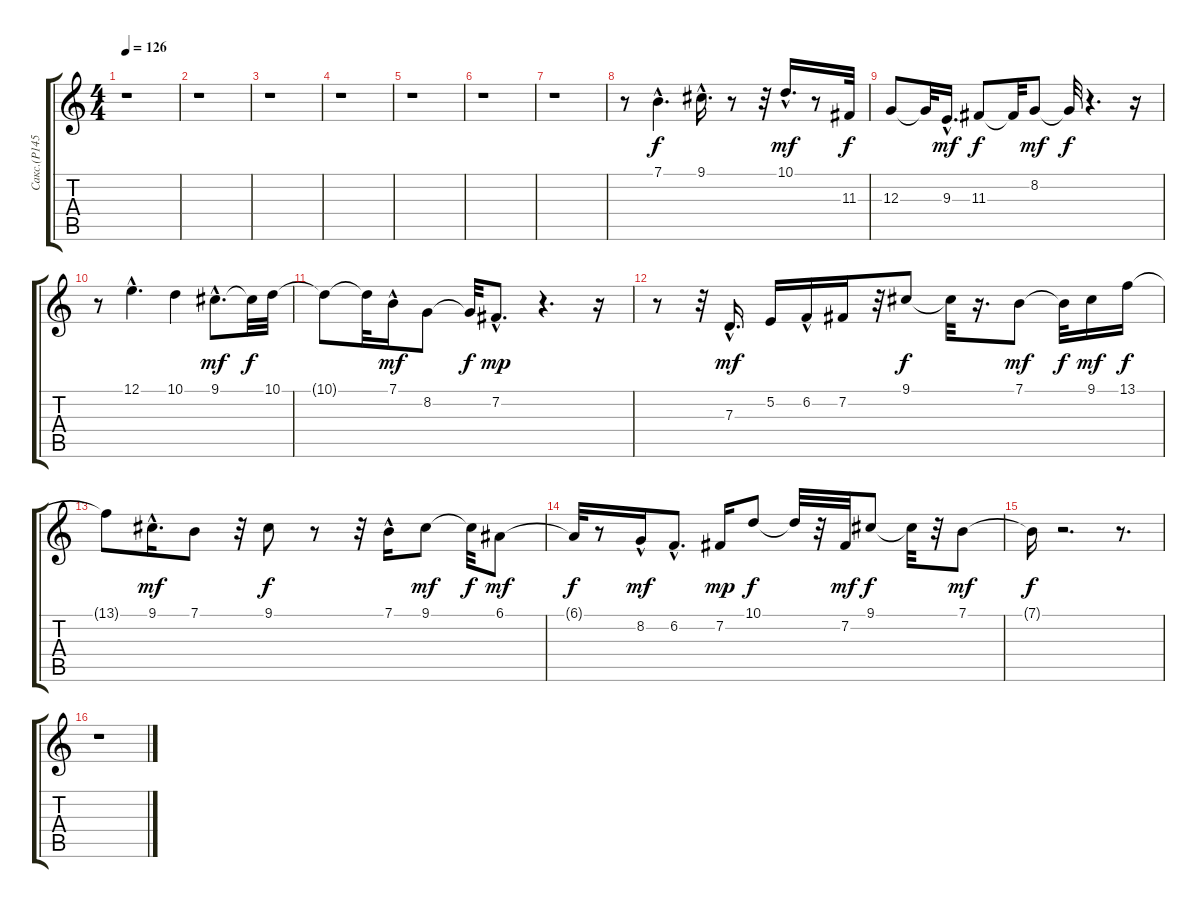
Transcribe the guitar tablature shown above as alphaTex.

\track ("Сакс.(Р145)" "Сакс.(Р145") {instrument tenorsax}
\staff {score tabs}
\tuning (E4 B3 G3 D3 A2 E2) {hide}
\ts (4 4)
\tempo 126
\clef g2
\ks c
r.1{dy f} |
r.1 |
r.1 |
r.1 |
r.1 |
r.1 |
r.1 |
r.8 7.1{hac}.4{d} 9.1{hac}.16{d} r.8 r.32 10.1{hac}.16{d dy mf} r.8 11.3.32{dy f} |
12.3.8 12.3{t}.32 9.3{hac}.16{d dy mf} 11.3.8{dy f} 11.3{t}.32 8.2.8{dy mf} 8.2{t}.32{dy f} r.4{d} r.16 |
r.8 12.1{hac}.4{d} 10.1.4 9.1{hac}.8{d dy mf} 9.1{t}.32{dy f} 10.1.32 |
10.1{t}.8 10.1{t}.32 7.1{hac}.16{dy mf} 8.2.8 8.2{t}.32{dy f} 7.2{hac}.8{d dy mp} r.4{d} r.16 |
r.8 r.32 7.3{hac}.16{d dy mf} 5.2.16 6.2{hac}.16 7.2.16 r.32 9.1.8{dy f} 9.1{t}.32 r.16{d} 7.1.8{dy mf} 7.1{t}.32{dy f} 9.1.16{dy mf} 13.1.16{dy f} |
13.1{t}.8 9.1{hac}.16{d dy mf} 7.1.8 r.32 9.1.8{dy f} r.8 r.32 7.1{hac}.16 9.1.8{dy mf} 9.1{t}.32{dy f} 6.1.8{dy mf} |
6.1{t}.32{dy f} r.8 8.2{hac}.16{dy mf} 6.2{hac}.8{d} 7.2.16{dy mp} 10.1.8{dy f} 10.1{t}.32 r.32 7.2.32{dy mf} 9.1.8{dy f} 9.1{t}.32 r.32 7.1.8{dy mf} |
7.1{t}.16{dy f} r.2{d} r.8{d} |
r.1
